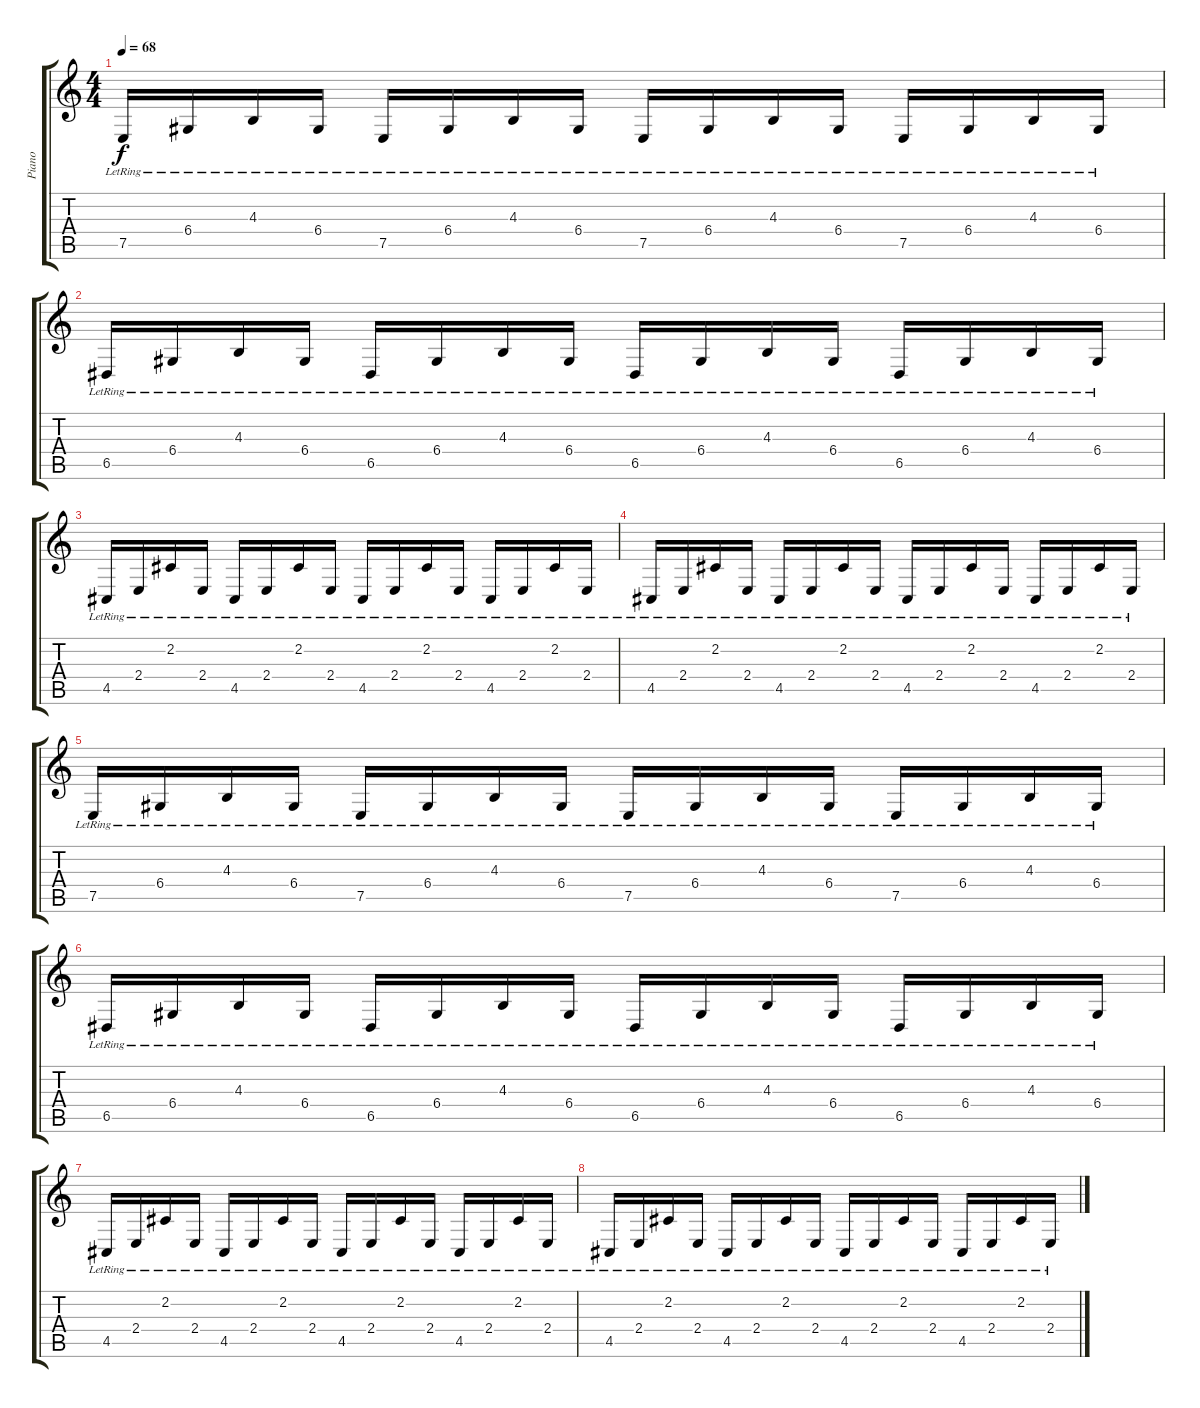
\track ("Piano" "Piano") {instrument acousticgrandpiano}
\staff {score tabs}
\tuning (E4 B3 G3 D3 A2 E2) {hide}
\ts (4 4)
\tempo 68
\clef g2
\ks c
7.5{lr}.16{dy f} 6.4{lr}.16 4.3{lr}.16 6.4{lr}.16 7.5{lr}.16 6.4{lr}.16 4.3{lr}.16 6.4{lr}.16 7.5{lr}.16 6.4{lr}.16 4.3{lr}.16 6.4{lr}.16 7.5{lr}.16 6.4{lr}.16 4.3{lr}.16 6.4{lr}.16 |
6.5{lr}.16 6.4{lr}.16 4.3{lr}.16 6.4{lr}.16 6.5{lr}.16 6.4{lr}.16 4.3{lr}.16 6.4{lr}.16 6.5{lr}.16 6.4{lr}.16 4.3{lr}.16 6.4{lr}.16 6.5{lr}.16 6.4{lr}.16 4.3{lr}.16 6.4{lr}.16 |
4.5{lr}.16 2.4{lr}.16 2.2{lr}.16 2.4{lr}.16 4.5{lr}.16 2.4{lr}.16 2.2{lr}.16 2.4{lr}.16 4.5{lr}.16 2.4{lr}.16 2.2{lr}.16 2.4{lr}.16 4.5{lr}.16 2.4{lr}.16 2.2{lr}.16 2.4{lr}.16 |
4.5{lr}.16 2.4{lr}.16 2.2{lr}.16 2.4{lr}.16 4.5{lr}.16 2.4{lr}.16 2.2{lr}.16 2.4{lr}.16 4.5{lr}.16 2.4{lr}.16 2.2{lr}.16 2.4{lr}.16 4.5{lr}.16 2.4{lr}.16 2.2{lr}.16 2.4{lr}.16 |
7.5{lr}.16 6.4{lr}.16 4.3{lr}.16 6.4{lr}.16 7.5{lr}.16 6.4{lr}.16 4.3{lr}.16 6.4{lr}.16 7.5{lr}.16 6.4{lr}.16 4.3{lr}.16 6.4{lr}.16 7.5{lr}.16 6.4{lr}.16 4.3{lr}.16 6.4{lr}.16 |
6.5{lr}.16 6.4{lr}.16 4.3{lr}.16 6.4{lr}.16 6.5{lr}.16 6.4{lr}.16 4.3{lr}.16 6.4{lr}.16 6.5{lr}.16 6.4{lr}.16 4.3{lr}.16 6.4{lr}.16 6.5{lr}.16 6.4{lr}.16 4.3{lr}.16 6.4{lr}.16 |
4.5{lr}.16 2.4{lr}.16 2.2{lr}.16 2.4{lr}.16 4.5{lr}.16 2.4{lr}.16 2.2{lr}.16 2.4{lr}.16 4.5{lr}.16 2.4{lr}.16 2.2{lr}.16 2.4{lr}.16 4.5{lr}.16 2.4{lr}.16 2.2{lr}.16 2.4{lr}.16 |
4.5{lr}.16 2.4{lr}.16 2.2{lr}.16 2.4{lr}.16 4.5{lr}.16 2.4{lr}.16 2.2{lr}.16 2.4{lr}.16 4.5{lr}.16 2.4{lr}.16 2.2{lr}.16 2.4{lr}.16 4.5{lr}.16 2.4{lr}.16 2.2{lr}.16 2.4{lr}.16
